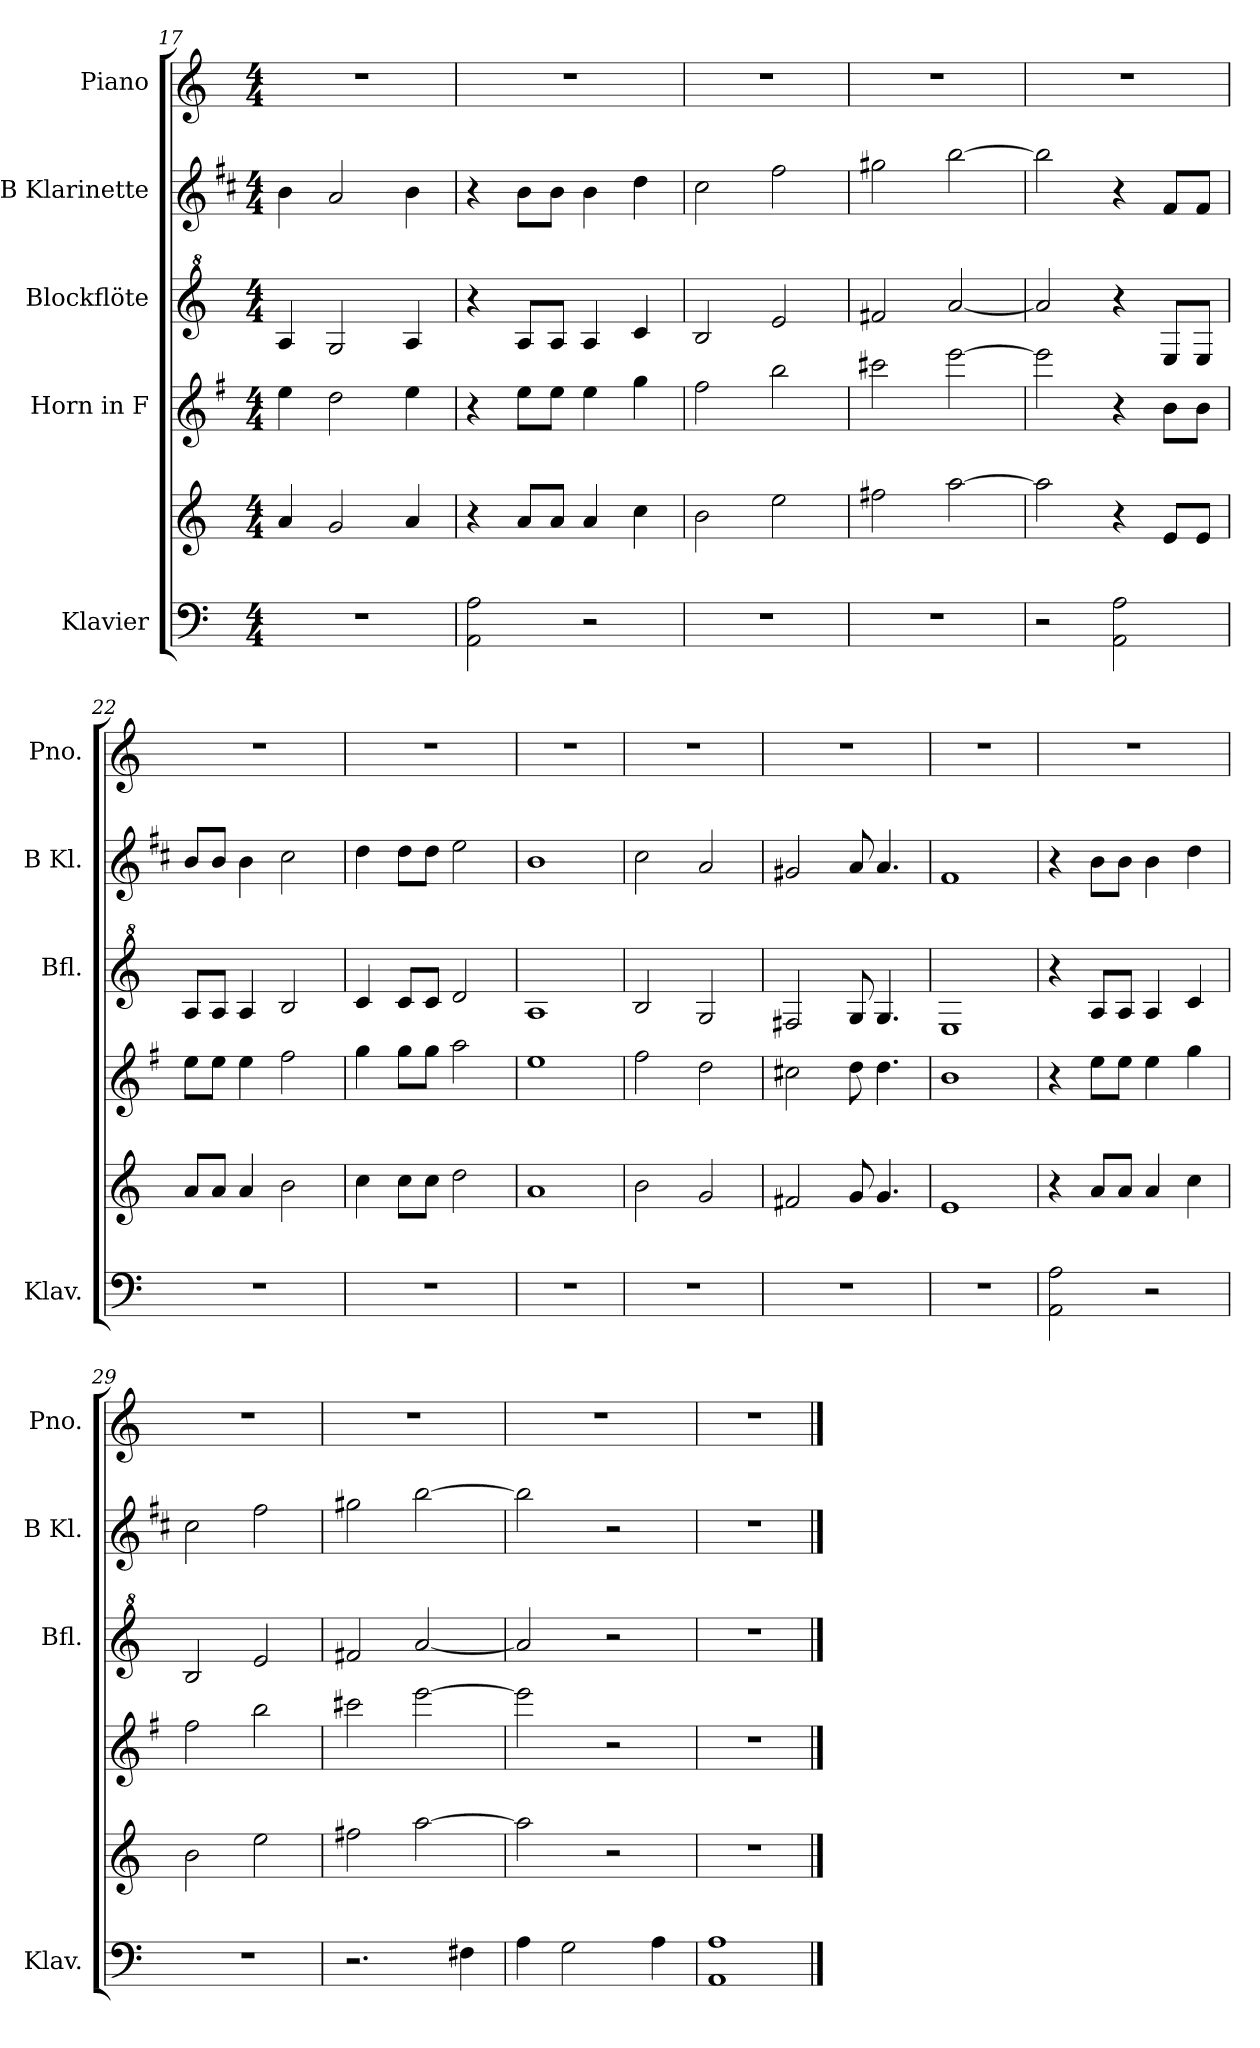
**kern	**kern	**kern	**kern	**kern	**kern
*part5	*part5	*part4	*part3	*part2	*part1
*staff6	*staff5	*staff4	*staff3	*staff2	*staff1
*I"Klavier	*	*I"Horn in F	*I"Blockflöte	*I"B Klarinette	*I"Piano
*I'Klav.	*	*	*I'Bfl.	*I'B Kl.	*I'Pno.
!!LO:PB:g=z
*clefF4	*clefG2	*clefG2	*clefG^2	*clefG2	*clefG2
*	*	*ITrd4c7	*	*ITrd1c2	*
*k[]	*k[]	*k[]	*k[]	*k[]	*k[]
*M4/4	*M4/4	*M4/4	*M4/4	*M4/4	*M4/4
=17	=17	=17	=17	=17	=17
1r	4a/	4a\	4a/	4a\	1r
.	2g/	2g\	2g/	2g/	.
.	4a/	4a\	4a/	4a\	.
=18	=18	=18	=18	=18	=18
2AA\ 2A\	4r	4r	4r	4r	1r
.	8a/L	8a\L	8a/L	8a\L	.
.	8a/J	8a\J	8a/J	8a\J	.
2r	4a/	4a\	4a/	4a\	.
.	4cc\	4cc\	4cc/	4cc\	.
=19	=19	=19	=19	=19	=19
1r	2b\	2b\	2b/	2b\	1r
.	2ee\	2ee\	2ee/	2ee\	.
=20	=20	=20	=20	=20	=20
1r	2ff#X\	2ff#X\	2ff#X/	2ff#X\	1r
.	[2aa\	[2aa\	[2aa/	[2aa\	.
!!LO:LB:g=z
=21	=21	=21	=21	=21	=21
2r	2aa\]	2aa\]	2aa/]	2aa\]	1r
2AA\ 2A\	4r	4r	4r	4r	.
.	8e/L	8e\L	8e/L	8e/L	.
.	8e/J	8e\J	8e/J	8e/J	.
=22	=22	=22	=22	=22	=22
1r	8a/L	8a\L	8a/L	8a/L	1r
.	8a/J	8a\J	8a/J	8a/J	.
.	4a/	4a\	4a/	4a\	.
.	2b\	2b\	2b/	2b\	.
=23	=23	=23	=23	=23	=23
1r	4cc\	4cc\	4cc/	4cc\	1r
.	8cc\L	8cc\L	8cc/L	8cc\L	.
.	8cc\J	8cc\J	8cc/J	8cc\J	.
.	2dd\	2dd\	2dd/	2dd\	.
=24	=24	=24	=24	=24	=24
1r	1a	1a	1a	1a	1r
!!LO:PB:g=z
=25	=25	=25	=25	=25	=25
1r	2b\	2b\	2b/	2b\	1r
.	2g/	2g\	2g/	2g/	.
=26	=26	=26	=26	=26	=26
1r	2f#X/	2f#X\	2f#X/	2f#X/	1r
.	8g/	8g\	8g/	8g/	.
.	4.g/	4.g\	4.g/	4.g/	.
=27	=27	=27	=27	=27	=27
1r	1e	1e	1e	1e	1r
=28	=28	=28	=28	=28	=28
2AA\ 2A\	4r	4r	4r	4r	1r
.	8a/L	8a\L	8a/L	8a\L	.
.	8a/J	8a\J	8a/J	8a\J	.
2r	4a/	4a\	4a/	4a\	.
.	4cc\	4cc\	4cc/	4cc\	.
!!LO:LB:g=z
=29	=29	=29	=29	=29	=29
1r	2b\	2b\	2b/	2b\	1r
.	2ee\	2ee\	2ee/	2ee\	.
=30	=30	=30	=30	=30	=30
2.r	2ff#X\	2ff#X\	2ff#X/	2ff#X\	1r
.	[2aa\	[2aa\	[2aa/	[2aa\	.
4F#X\	.	.	.	.	.
=31	=31	=31	=31	=31	=31
4A\	2aa\]	2aa\]	2aa/]	2aa\]	1r
2G\	.	.	.	.	.
.	2r	2r	2r	2r	.
4A\	.	.	.	.	.
=32	=32	=32	=32	=32	=32
1AA 1A	1r	1r	1r	1r	1r
==	==	==	==	==	==
*-	*-	*-	*-	*-	*-
